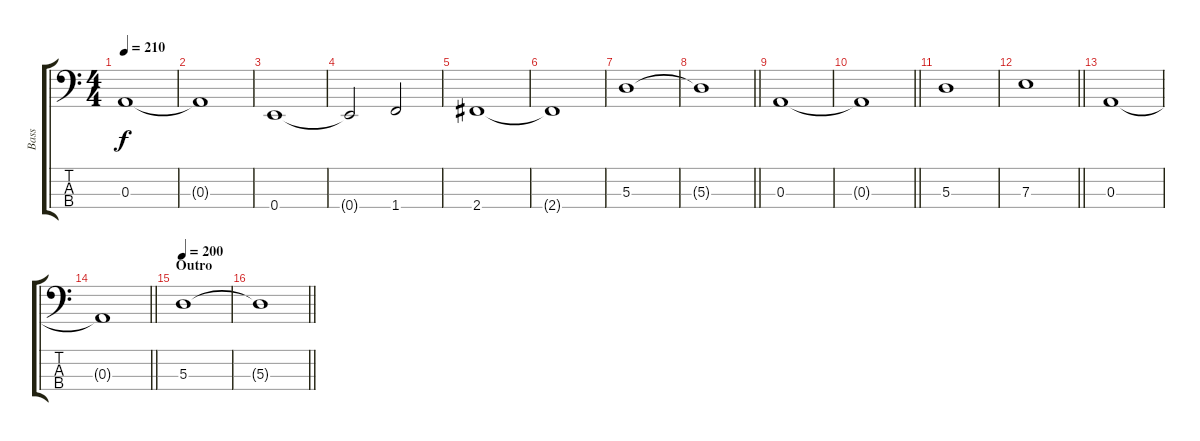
\track ("Bass" "Bass") {instrument electricbassfinger}
\staff {score tabs}
\tuning (G2 D2 A1 E1) {hide}
\ts (4 4)
\tempo 210
\clef f4
\ks c
0.3.1{dy f} |
0.3{t}.1 |
0.4.1 |
0.4{t}.2 1.4.2 |
2.4.1 |
2.4{t}.1 |
5.3.1 |
\barLineRight lightlight
5.3{t}.1 |
0.3.1 |
\barLineRight lightlight
0.3{t}.1 |
5.3.1 |
\barLineRight lightlight
7.3.1 |
0.3.1 |
\barLineRight lightlight
0.3{t}.1 |
\section ("" "Outro")
\tempo 200
5.3.1 |
\barLineRight lightlight
5.3{t}.1
